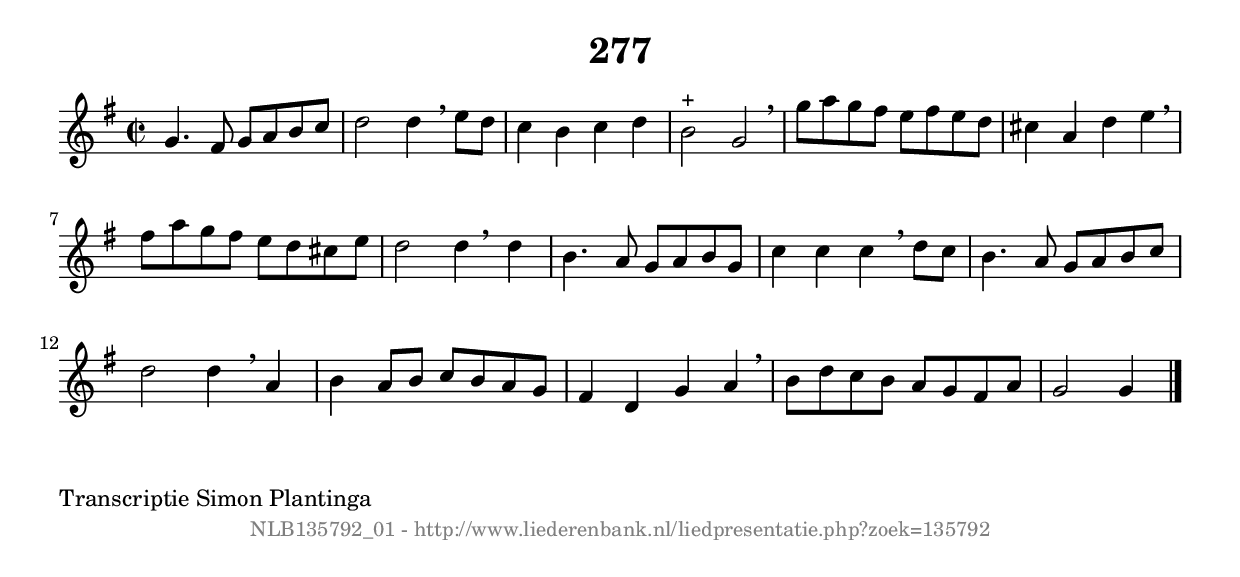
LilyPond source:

%
% produced by wce2krn 1.64 (7 June 2014)
%
\version"2.16"
#(append! paper-alist '(("long" . (cons (* 210 mm) (* 2000 mm)))))
#(set-default-paper-size "long")
sb = {\breathe}
mBreak = {\breathe }
bBreak = {\breathe }
x = {\once\override NoteHead #'style = #'cross }
gl=\glissando
itime={\override Staff.TimeSignature #'stencil = ##f }
ficta = {\once\set suggestAccidentals = ##t}
fine = {\once\override Score.RehearsalMark #'self-alignment-X = #1 \mark \markup {\italic{Fine}}}
dc = {\once\override Score.RehearsalMark #'self-alignment-X = #1 \mark \markup {\italic{D.C.}}}
dcf = {\once\override Score.RehearsalMark #'self-alignment-X = #1 \mark \markup {\italic{D.C. al Fine}}}
dcc = {\once\override Score.RehearsalMark #'self-alignment-X = #1 \mark \markup {\italic{D.C. al Coda}}}
ds = {\once\override Score.RehearsalMark #'self-alignment-X = #1 \mark \markup {\italic{D.S.}}}
dsf = {\once\override Score.RehearsalMark #'self-alignment-X = #1 \mark \markup {\italic{D.S. al Fine}}}
dsc = {\once\override Score.RehearsalMark #'self-alignment-X = #1 \mark \markup {\italic{D.S. al Coda}}}
pv = {\set Score.repeatCommands = #'((volta "1"))}
sv = {\set Score.repeatCommands = #'((volta "2"))}
tv = {\set Score.repeatCommands = #'((volta "3"))}
qv = {\set Score.repeatCommands = #'((volta "4"))}
xv = {\set Score.repeatCommands = #'((volta #f))}
\header{ tagline = ""
title = "277"
}
\score {{
\key g \major
\relative g'
{
\set melismaBusyProperties = #'()
\time 2/2
\tempo 4=120
\override Score.MetronomeMark #'transparent = ##t
\override Score.RehearsalMark #'break-visibility = #(vector #t #t #f)
g4. fis8 g8 a8 b8 c8 | d2 d4 \sb e8 d8 | c4 b4 c4 d4 | b2^"+" g2 | \mBreak \bar "|"
g'8 a8 g8 fis8 e8 fis8 e8 d8 | cis4 a4 d4 e4 \sb | fis8 a8 g8 fis8 e8 d8 cis8 e8 | d2 d4 \bar ":|:" \bBreak
d4 | b4. a8 g8 a8 b8 g8 | c4 c4 c4 \sb d8 c8 | b4. a8 g8 a8 b8 c8 | d2 d4 \mBreak
a4 | b4 a8 b8 c8 b8 a8 g8 | fis4 d4 g4 a4 \sb | b8 d8 c8 b8 a8 g8 fis8 a8 | g2 g4 \bar "|."
 }}
 \midi { }
 \layout {
            indent = 0.0\cm
}
}
\markup { \wordwrap-string #" 
Transcriptie Simon Plantinga
"}
\markup { \vspace #0 } \markup { \with-color #grey \fill-line { \center-column { \smaller "NLB135792_01 - http://www.liederenbank.nl/liedpresentatie.php?zoek=135792" } } }
